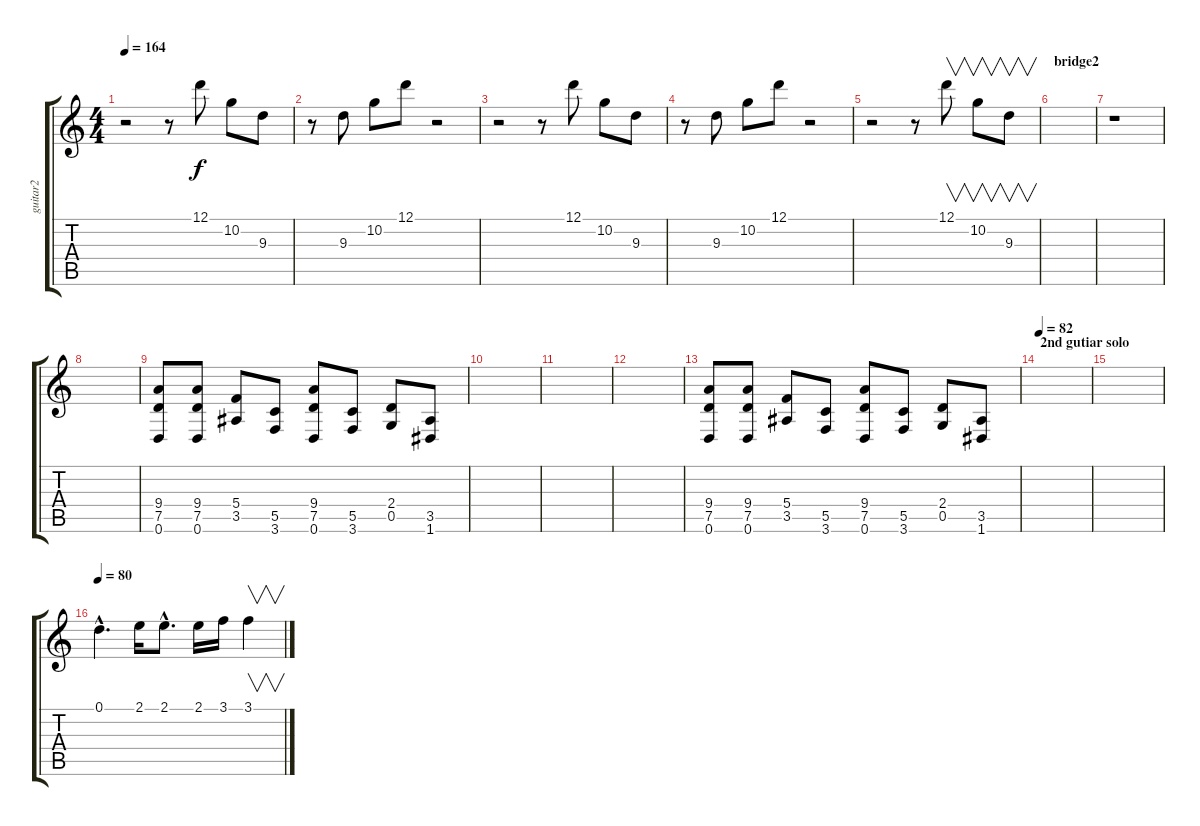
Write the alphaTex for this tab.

\track ("guitar2" "guitar2") {instrument distortionguitar}
\staff {score tabs}
\tuning (D4 A3 F3 C3 G2 D2) {hide}
\ts (4 4)
\tempo 164
\clef g2
\ks c
r.2{dy f} r.8 12.1.8 10.2.8 9.3.8 |
r.8 9.3.8 10.2.8 12.1.8 r.2 |
r.2 r.8 12.1.8 10.2.8 9.3.8 |
r.8 9.3.8 10.2.8 12.1.8 r.2 |
r.2 r.8 12.1.8{v} 10.2.8{v} 9.3.8{v} |
\section ("" "bridge2")
|
r.1 |
|
(9.4 7.5 0.6).8 (9.4 7.5 0.6).8 (5.4 3.5).8 (5.5 3.6).8 (9.4 7.5 0.6).8 (5.5 3.6).8 (2.4 0.5).8 (3.5 1.6).8 |
|
|
|
(9.4 7.5 0.6).8 (9.4 7.5 0.6).8 (5.4 3.5).8 (5.5 3.6).8 (9.4 7.5 0.6).8 (5.5 3.6).8 (2.4 0.5).8 (3.5 1.6).8 |
\section ("" "2nd gutiar solo")
\tempo 82
|
|
\tempo 80
0.1{hac}.4{d} 2.1.16 2.1{hac}.8{d} 2.1.16 3.1.16 3.1.4{v}
